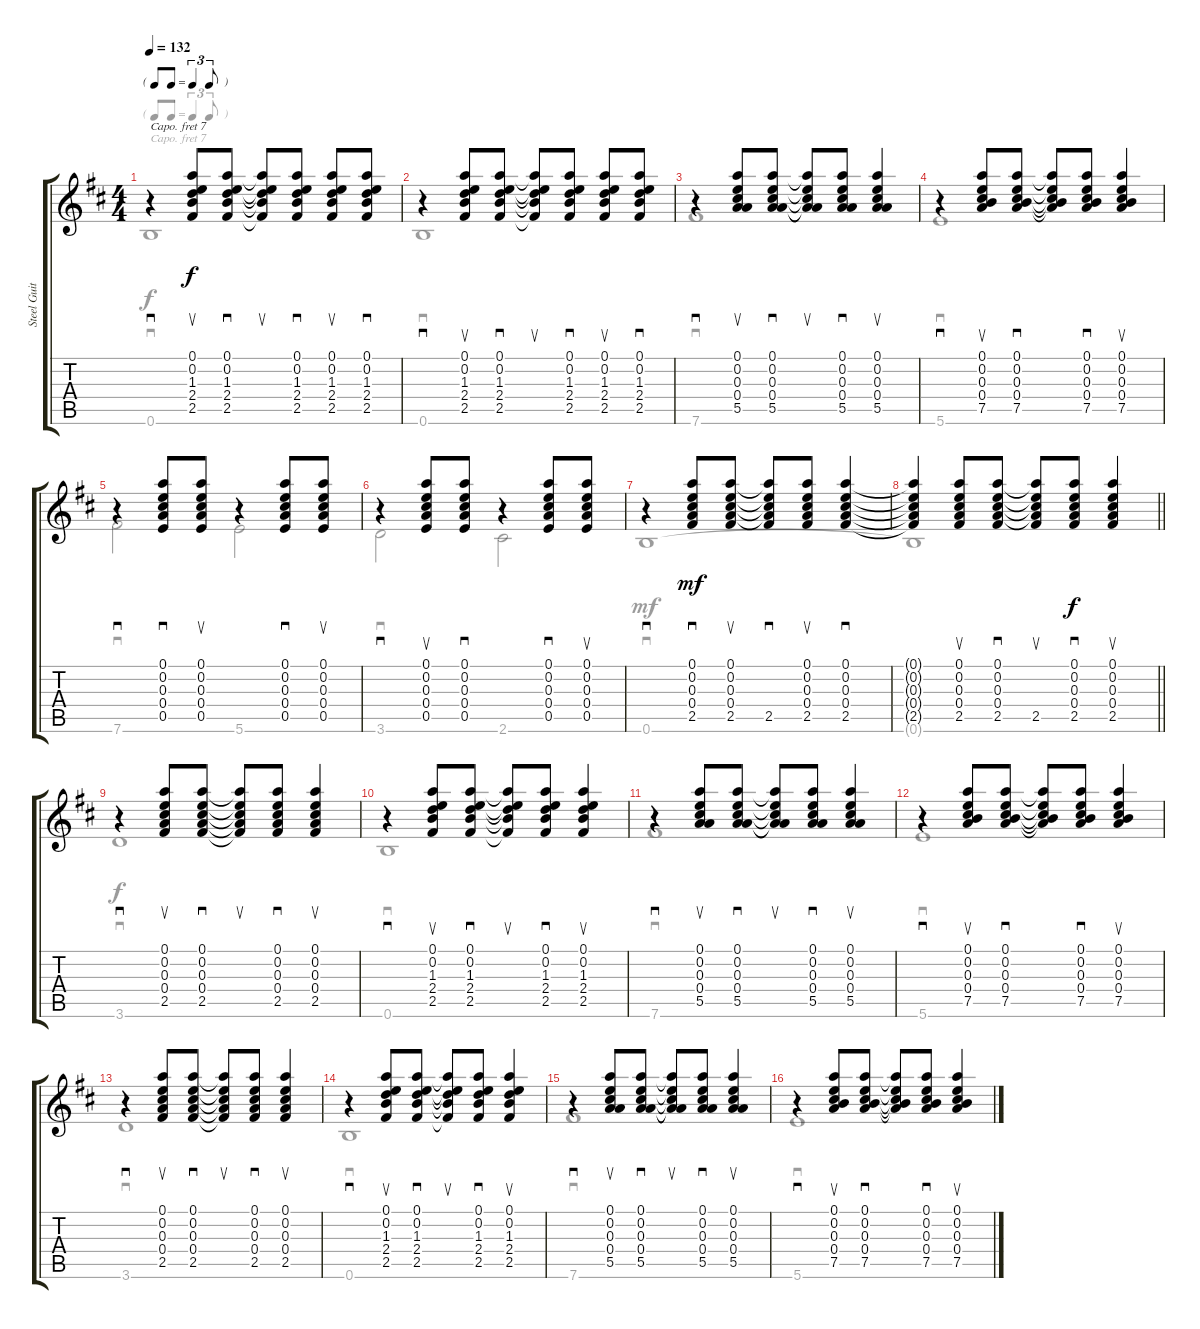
\track ("Steel Guitar" "Steel Guit") {instrument acousticguitarsteel}
\staff {score tabs}
\capo 7
\tuning (D4 A3 Gb3 D3 A2 E2) {hide}
\voice
\ts (4 4)
\tf triplet8th
\tempo 132
\clef g2
\ks d
r.4{sd dy f} (0.1 0.2 1.3 2.4 2.5).8{su} (0.1 0.2 1.3 2.4 2.5).8{sd} (0.1{t} 0.2{t} 1.3{t} 2.4{t} 2.5{t}).8{su} (0.1 0.2 1.3 2.4 2.5).8{sd} (0.1 0.2 1.3 2.4 2.5).8{su} (0.1 0.2 1.3 2.4 2.5).8{sd} |
r.4{sd} (0.1 0.2 1.3 2.4 2.5).8{su} (0.1 0.2 1.3 2.4 2.5).8{sd} (0.1{t} 0.2{t} 1.3{t} 2.4{t} 2.5{t}).8{su} (0.1 0.2 1.3 2.4 2.5).8{sd} (0.1 0.2 1.3 2.4 2.5).8{su} (0.1 0.2 1.3 2.4 2.5).8{sd} |
r.4{sd} (0.1 0.2 0.3 0.4 5.5).8{su} (0.1 0.2 0.3 0.4 5.5).8{sd} (0.1{t} 0.2{t} 0.3{t} 0.4{t} 5.5{t}).8{su} (0.1 0.2 0.3 0.4 5.5).8{sd} (0.1 0.2 0.3 0.4 5.5).4{su} |
r.4{sd} (0.1 0.2 0.3 0.4 7.5).8{su} (0.1 0.2 0.3 0.4 7.5).8{sd} (0.1{t} 0.2{t} 0.3{t} 0.4{t} 7.5{t}).8 (0.1 0.2 0.3 0.4 7.5).8{sd} (0.1 0.2 0.3 0.4 7.5).4{su} |
r.4{sd} (0.1 0.2 0.3 0.4 0.5).8{sd} (0.1 0.2 0.3 0.4 0.5).8{su} r.4 (0.1 0.2 0.3 0.4 0.5).8{sd} (0.1 0.2 0.3 0.4 0.5).8{su} |
r.4{sd} (0.1 0.2 0.3 0.4 0.5).8{su} (0.1 0.2 0.3 0.4 0.5).8{sd} r.4 (0.1 0.2 0.3 0.4 0.5).8{sd} (0.1 0.2 0.3 0.4 0.5).8{su} |
r.4{sd} (0.1 0.2 0.3 0.4 2.5).8{sd dy mf} (0.1 0.2 0.3 0.4 2.5).8{su} (0.1{t} 0.2{t} 0.3{t} 0.4{t} 2.5).8{sd} (0.1 0.2 0.3 0.4 2.5).8{su} (0.1 0.2 0.3 0.4 2.5).4{sd} |
\barLineRight lightlight
(0.1{t} 0.2{t} 0.3{t} 0.4{t} 2.5{t}).4 (0.1 0.2 0.3 0.4 2.5).8{su} (0.1 0.2 0.3 0.4 2.5).8{sd} (0.1{t} 0.2{t} 0.3{t} 0.4{t} 2.5).8{su} (0.1 0.2 0.3 0.4 2.5).8{sd dy f} (0.1 0.2 0.3 0.4 2.5).4{su} |
r.4{sd} (0.1 0.2 0.3 0.4 2.5).8{su} (0.1 0.2 0.3 0.4 2.5).8{sd} (0.1{t} 0.2{t} 0.3{t} 0.4{t} 2.5{t}).8{su} (0.1 0.2 0.3 0.4 2.5).8{sd} (0.1 0.2 0.3 0.4 2.5).4{su} |
r.4{sd} (0.1 0.2 1.3 2.4 2.5).8{su} (0.1 0.2 1.3 2.4 2.5).8{sd} (0.1{t} 0.2{t} 1.3{t} 2.4{t} 2.5{t}).8{su} (0.1 0.2 1.3 2.4 2.5).8{sd} (0.1 0.2 1.3 2.4 2.5).4{su} |
r.4{sd} (0.1 0.2 0.3 0.4 5.5).8{su} (0.1 0.2 0.3 0.4 5.5).8{sd} (0.1{t} 0.2{t} 0.3{t} 0.4{t} 5.5{t}).8{su} (0.1 0.2 0.3 0.4 5.5).8{sd} (0.1 0.2 0.3 0.4 5.5).4{su} |
r.4{sd} (0.1 0.2 0.3 0.4 7.5).8{su} (0.1 0.2 0.3 0.4 7.5).8{sd} (0.1{t} 0.2{t} 0.3{t} 0.4{t} 7.5{t}).8 (0.1 0.2 0.3 0.4 7.5).8{sd} (0.1 0.2 0.3 0.4 7.5).4{su} |
r.4{sd} (0.1 0.2 0.3 0.4 2.5).8{su} (0.1 0.2 0.3 0.4 2.5).8{sd} (0.1{t} 0.2{t} 0.3{t} 0.4{t} 2.5{t}).8{su} (0.1 0.2 0.3 0.4 2.5).8{sd} (0.1 0.2 0.3 0.4 2.5).4{su} |
r.4{sd} (0.1 0.2 1.3 2.4 2.5).8{su} (0.1 0.2 1.3 2.4 2.5).8{sd} (0.1{t} 0.2{t} 1.3{t} 2.4{t} 2.5{t}).8{su} (0.1 0.2 1.3 2.4 2.5).8{sd} (0.1 0.2 1.3 2.4 2.5).4{su} |
r.4{sd} (0.1 0.2 0.3 0.4 5.5).8{su} (0.1 0.2 0.3 0.4 5.5).8{sd} (0.1{t} 0.2{t} 0.3{t} 0.4{t} 5.5{t}).8{su} (0.1 0.2 0.3 0.4 5.5).8{sd} (0.1 0.2 0.3 0.4 5.5).4{su} |
r.4{sd} (0.1 0.2 0.3 0.4 7.5).8{su} (0.1 0.2 0.3 0.4 7.5).8{sd} (0.1{t} 0.2{t} 0.3{t} 0.4{t} 7.5{t}).8 (0.1 0.2 0.3 0.4 7.5).8{sd} (0.1 0.2 0.3 0.4 7.5).4{su}
\voice
\clef g2
\ottava regular
\simile none
\ks d
0.6.1{sd dy f} |
0.6.1{sd} |
7.6.1{sd} |
5.6.1{sd} |
7.6.2{sd} 5.6.2 |
3.6.2{sd} 2.6.2 |
0.6.1{sd dy mf} |
\barLineRight lightlight
0.6{t}.1 |
3.6.1{sd dy f} |
0.6.1{sd} |
7.6.1{sd} |
5.6.1{sd} |
3.6.1{sd} |
0.6.1{sd} |
7.6.1{sd} |
5.6.1{sd}
